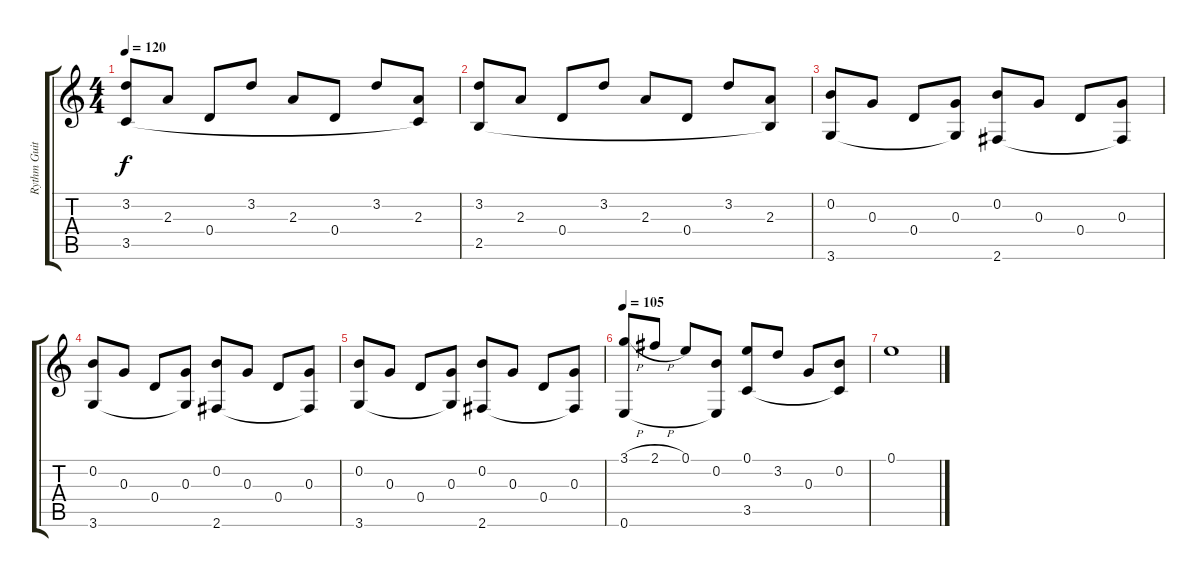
\track ("Rythm Guitar" "Rythm Guit") {instrument acousticguitarsteel}
\staff {score tabs}
\tuning (E4 B3 G3 D3 A2 E2) {hide}
\ts (4 4)
\tempo 120
\clef g2
\ks c
(3.2 3.5).8{dy f} 2.3.8 0.4.8 3.2.8 2.3.8 0.4.8 3.2.8 (2.3 3.5{t}).8 |
(3.2 2.5).8 2.3.8 0.4.8 3.2.8 2.3.8 0.4.8 3.2.8 (2.3 2.5{t}).8 |
(0.2 3.6).8 0.3.8 0.4.8 (0.3 3.6{t}).8 (0.2 2.6).8 0.3.8 0.4.8 (0.3 2.6{t}).8 |
(0.2 3.6).8 0.3.8 0.4.8 (0.3 3.6{t}).8 (0.2 2.6).8 0.3.8 0.4.8 (0.3 2.6{t}).8 |
(0.2 3.6).8 0.3.8 0.4.8 (0.3 3.6{t}).8 (0.2 2.6).8 0.3.8 0.4.8 (0.3 2.6{t}).8 |
\tempo 105
(3.1{h} 0.6).8 2.1{h}.8 0.1.8 (0.2 0.6{t}).8 (0.1 3.5).8 3.2.8 0.3.8 (0.2 3.5{t}).8 |
0.1.1
